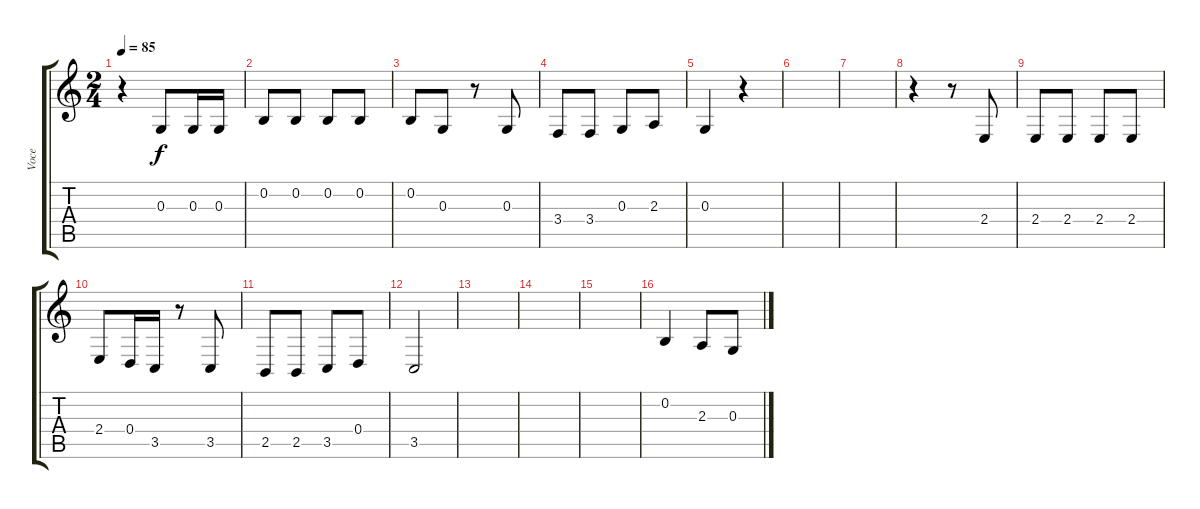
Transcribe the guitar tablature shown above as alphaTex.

\track ("Voce" "Voce") {instrument lead2sawtooth}
\staff {score tabs}
\tuning (E4 B3 G3 D3 A2 E2) {hide}
\ts (2 4)
\tempo 85
\clef g2
\ks c
r.4{dy f} 0.3.8 0.3.16 0.3.16 |
0.2.8 0.2.8 0.2.8 0.2.8 |
0.2.8 0.3.8 r.8 0.3.8 |
3.4.8 3.4.8 0.3.8 2.3.8 |
0.3.4 r.4 |
|
|
r.4 r.8 2.4.8 |
2.4.8 2.4.8 2.4.8 2.4.8 |
2.4.8 0.4.16 3.5.16 r.8 3.5.8 |
2.5.8 2.5.8 3.5.8 0.4.8 |
3.5.2 |
|
|
|
0.2.4 2.3.8 0.3.8
